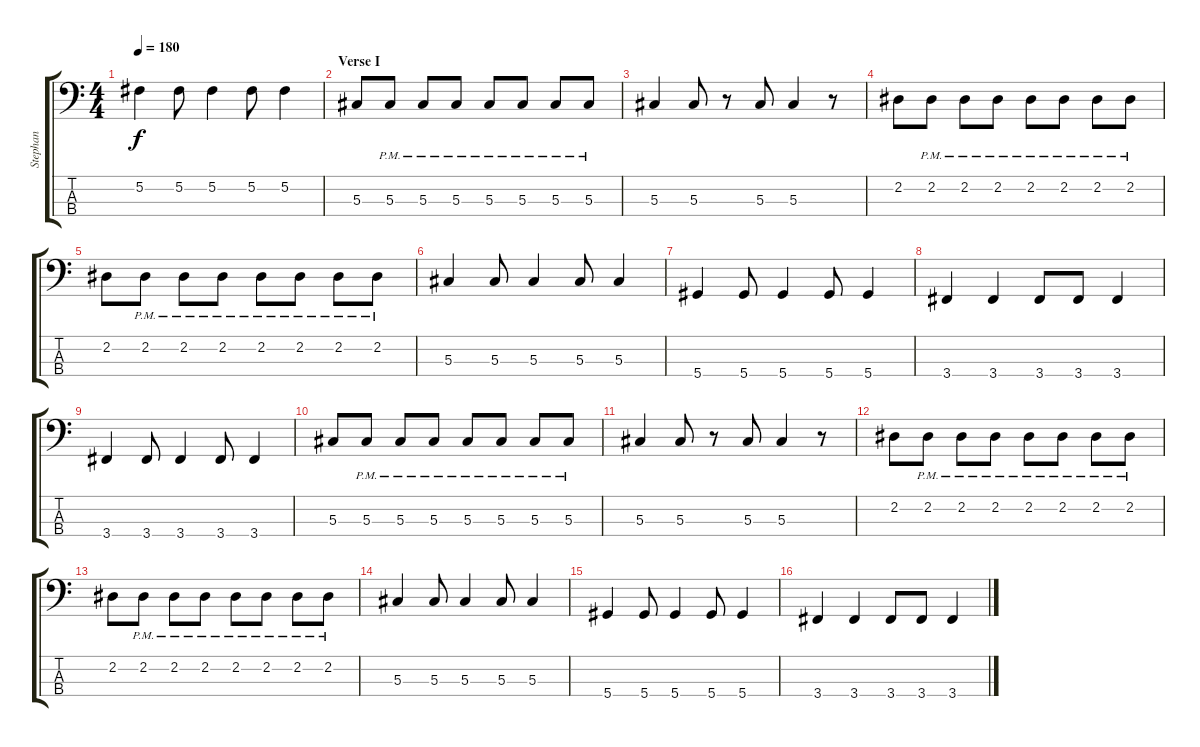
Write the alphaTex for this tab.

\track ("Stephan" "Stephan") {instrument electricbassfinger}
\staff {score tabs}
\tuning (Gb2 Db2 Ab1 Eb1) {hide}
\ts (4 4)
\tempo 180
\clef f4
\ks c
5.2.4{dy f} 5.2.8 5.2.4 5.2.8 5.2.4 |
\section ("" "Verse I")
5.3.8{volume 11} 5.3{pm}.8 5.3{pm}.8 5.3{pm}.8 5.3{pm}.8 5.3{pm}.8 5.3{pm}.8 5.3{pm}.8 |
5.3.4 5.3.8 r.8 5.3.8 5.3.4 r.8 |
2.2.8 2.2{pm}.8 2.2{pm}.8 2.2{pm}.8 2.2{pm}.8 2.2{pm}.8 2.2{pm}.8 2.2{pm}.8 |
2.2.8 2.2{pm}.8 2.2{pm}.8 2.2{pm}.8 2.2{pm}.8 2.2{pm}.8 2.2{pm}.8 2.2{pm}.8 |
5.3.4 5.3.8 5.3.4 5.3.8 5.3.4 |
5.4.4 5.4.8 5.4.4 5.4.8 5.4.4 |
3.4.4 3.4.4 3.4.8 3.4.8 3.4.4 |
3.4.4 3.4.8 3.4.4 3.4.8 3.4.4 |
5.3.8{volume 11} 5.3{pm}.8 5.3{pm}.8 5.3{pm}.8 5.3{pm}.8 5.3{pm}.8 5.3{pm}.8 5.3{pm}.8 |
5.3.4 5.3.8 r.8 5.3.8 5.3.4 r.8 |
2.2.8 2.2{pm}.8 2.2{pm}.8 2.2{pm}.8 2.2{pm}.8 2.2{pm}.8 2.2{pm}.8 2.2{pm}.8 |
2.2.8 2.2{pm}.8 2.2{pm}.8 2.2{pm}.8 2.2{pm}.8 2.2{pm}.8 2.2{pm}.8 2.2{pm}.8 |
5.3.4 5.3.8 5.3.4 5.3.8 5.3.4 |
5.4.4 5.4.8 5.4.4 5.4.8 5.4.4 |
3.4.4 3.4.4 3.4.8 3.4.8 3.4.4
